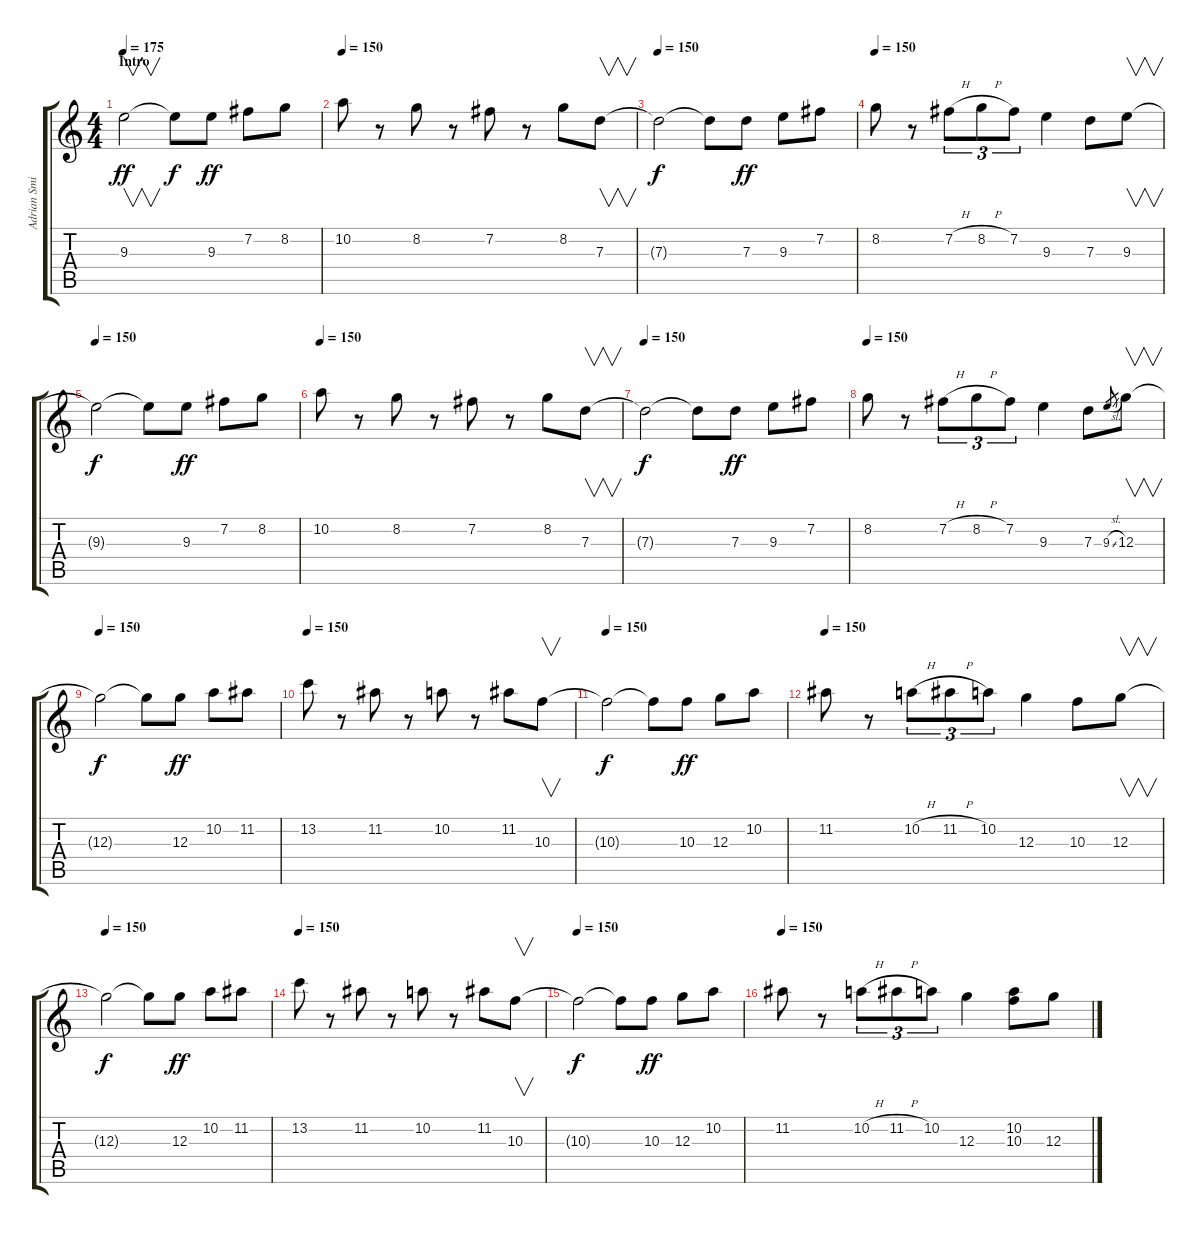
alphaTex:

\track ("Adrian Smith" "Adrian Smi") {instrument overdrivenguitar}
\staff {score tabs}
\tuning (E4 B3 G3 D3 A2 E2) {hide}
\ts (4 4)
\section ("" "Intro")
\tempo 175
\tempo 150
\tempo 175
\clef g2
\ks c
9.3.2{v dy ff instrument overdrivenguitar} 9.3{t}.8{dy f} 9.3.8{dy ff} 7.2.8 8.2.8 |
\tempo 150
10.2.8 r.8 8.2.8 r.8 7.2.8 r.8 8.2.8 7.3.8{v} |
\tempo 150
7.3{t}.2{dy f} 7.3{t}.8 7.3.8{dy ff} 9.3.8 7.2.8 |
\tempo 150
8.2.8 r.8 7.2{h}.8{tu (3 2)} 8.2{h}.8{tu (3 2)} 7.2.8{tu (3 2)} 9.3.4 7.3.8 9.3.8{v} |
\tempo 150
9.3{t}.2{dy f} 9.3{t}.8 9.3.8{dy ff} 7.2.8 8.2.8 |
\tempo 150
10.2.8 r.8 8.2.8 r.8 7.2.8 r.8 8.2.8 7.3.8{v} |
\tempo 150
7.3{t}.2{dy f} 7.3{t}.8 7.3.8{dy ff} 9.3.8 7.2.8 |
\tempo 150
8.2.8 r.8 7.2{h}.8{tu (3 2)} 8.2{h}.8{tu (3 2)} 7.2.8{tu (3 2)} 9.3.4 7.3.8 9.3{sl}.8{gr} 12.3.8{v} |
\tempo 150
12.3{t}.2{dy f} 12.3{t}.8 12.3.8{dy ff} 10.2.8 11.2.8 |
\tempo 150
13.2.8 r.8 11.2.8 r.8 10.2.8 r.8 11.2.8 10.3.8{v} |
\tempo 150
10.3{t}.2{dy f} 10.3{t}.8 10.3.8{dy ff} 12.3.8 10.2.8 |
\tempo 150
11.2.8 r.8 10.2{h}.8{tu (3 2)} 11.2{h}.8{tu (3 2)} 10.2.8{tu (3 2)} 12.3.4 10.3.8 12.3.8{v} |
\tempo 150
12.3{t}.2{dy f} 12.3{t}.8 12.3.8{dy ff} 10.2.8 11.2.8 |
\tempo 150
13.2.8 r.8 11.2.8 r.8 10.2.8 r.8 11.2.8 10.3.8{v} |
\tempo 150
10.3{t}.2{dy f} 10.3{t}.8 10.3.8{dy ff} 12.3.8 10.2.8 |
\tempo 150
11.2.8 r.8 10.2{h}.8{tu (3 2)} 11.2{h}.8{tu (3 2)} 10.2.8{tu (3 2)} 12.3.4 (10.2 10.3).8 12.3.8
